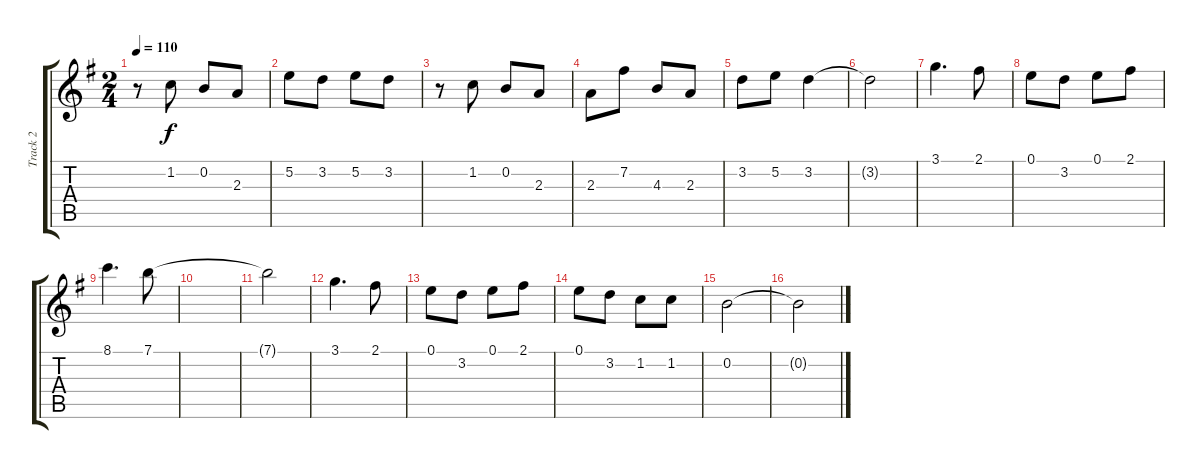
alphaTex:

\track ("Track 2" "Track 2") {instrument acousticguitarnylon}
\staff {score tabs}
\tuning (E4 B3 G3 D3 A2 E2) {hide}
\ts (2 4)
\tempo 110
\clef g2
\ks g
r.8{dy f} 1.2.8 0.2.8 2.3.8 |
5.2.8 3.2.8 5.2.8 3.2.8 |
r.8 1.2.8 0.2.8 2.3.8 |
2.3.8 7.2.8 4.3.8 2.3.8 |
3.2.8 5.2.8 3.2.4 |
3.2{t}.2 |
3.1.4{d} 2.1.8 |
0.1.8 3.2.8 0.1.8 2.1.8 |
8.1.4{d} 7.1.8 |
|
7.1{t}.2 |
3.1.4{d} 2.1.8 |
0.1.8 3.2.8 0.1.8 2.1.8 |
0.1.8 3.2.8 1.2.8 1.2.8 |
0.2.2 |
0.2{t}.2
